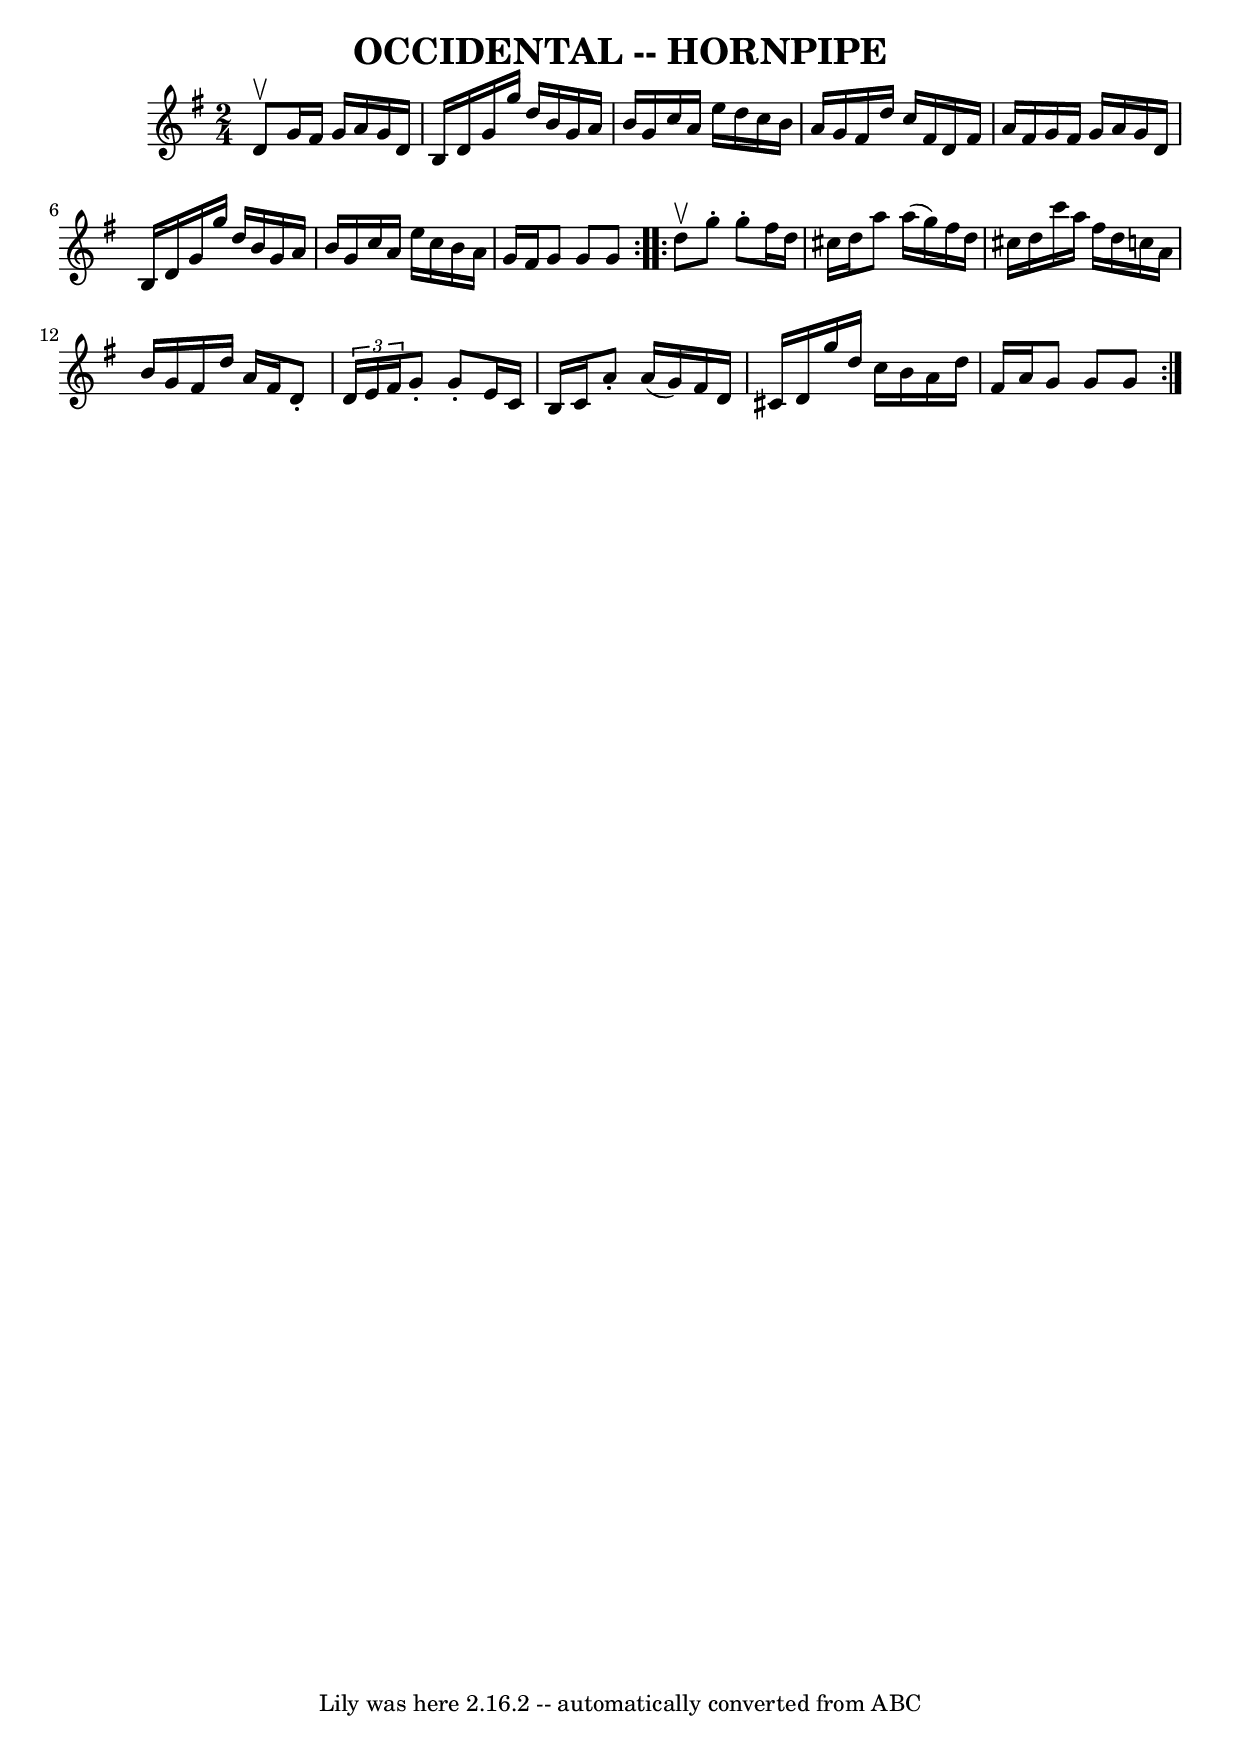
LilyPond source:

\version "2.16.2"
\include "Mammoth.ily"
\header {
  %% book = "Ryan's Mammoth Collection of Fiddle Tunes"
  crossRefNumber = "1"
  footnotes = ""
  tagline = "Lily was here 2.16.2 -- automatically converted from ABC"
  title = "OCCIDENTAL -- HORNPIPE"

}
voicedefault =  {



  \repeat volta 2 {

    \time 2/4 
    \key g \major
    d'8^\upbow       |
    g'16 fis'16 g'16   
    a'16 g'16 d'16 b16 d'16    |
    g'16 g''16 d''16    
    b'16 g'16 a'16 b'16 g'16    |
    c''16 a'16 e''16    
    d''16 c''16 b'16 a'16 g'16    |
    fis'16 d''16 c''16   
    fis'16 d'16 fis'16 a'16 fis'16    | |
    g'16    
    fis'16 g'16 a'16 g'16 d'16 b16 d'16    |
    g'16    
    g''16 d''16 b'16 g'16 a'16 b'16 g'16    |
    c''16    
    a'16 e''16 c''16 b'16 a'16 g'16 fis'16    |
    g'8    
    g'8 g'8    
  }     
  \repeat volta 2 {
    d''8^\upbow       |
    g''8-.   
    g''8-. fis''16 d''16 cis''16 d''16    |
    a''8 a''16 (
    g''16) fis''16 d''16 cis''16 d''16    |
    c'''16 a''16  
    fis''16 d''16 c''16 a'16 b'16 g'16    |
    fis'16    
    d''16 a'16 fis'16 d'8-. \times 2/3 { d'16 e'16 fis'16  
					}    | |
    g'8-. g'8-. e'16 c'16 b16 c'16     |
    a'8-. a'16 (g'16) fis'16 d'16 cis'16 d'16     |
    g''16 d''16 c''16 b'16 a'16 d''16 fis'16 a'16    |
    g'8 g'8 g'8    
  }   

}

\score{
  <<

    \context Staff="default"
    {
      \voicedefault 
      
    }

  >>
  \layout {
    
  }
  \midi {
  }

}
